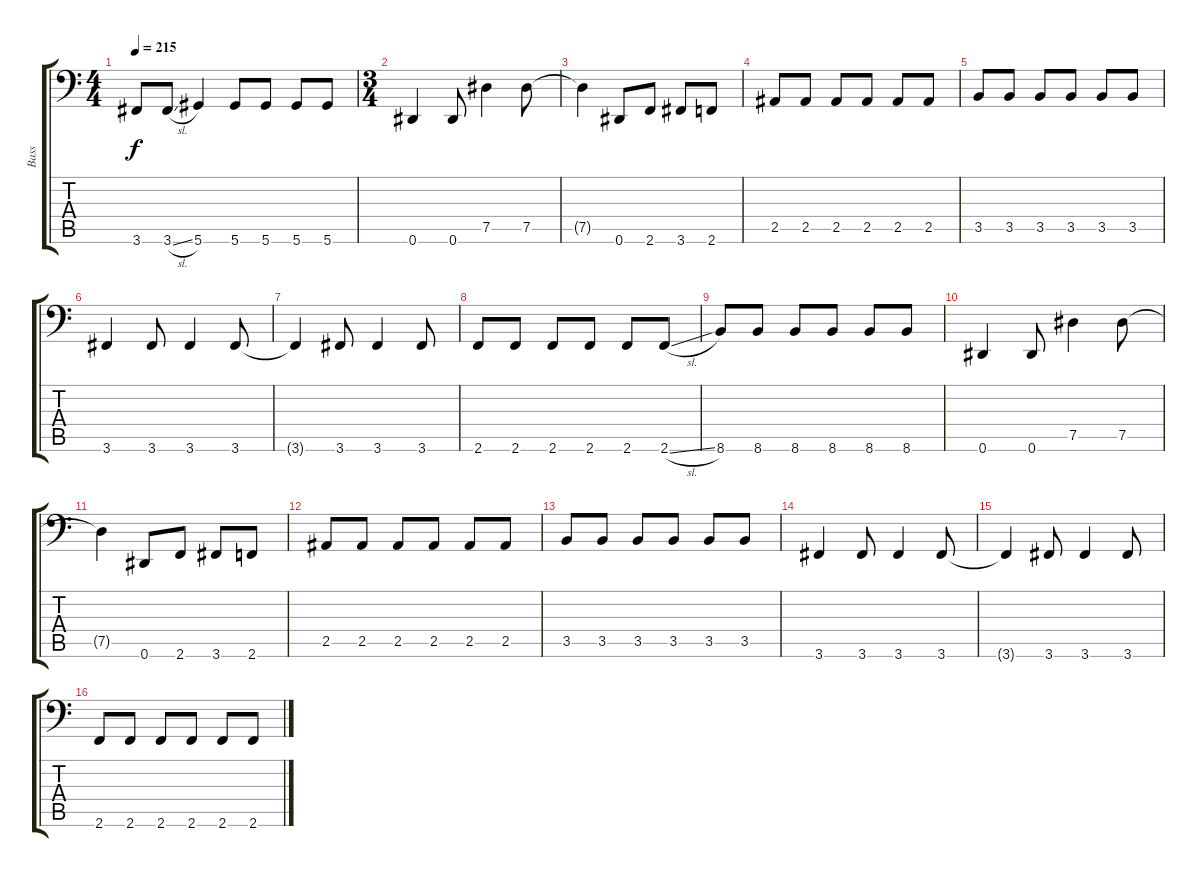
\track ("Bass" "Bass") {instrument electricbasspick}
\staff {score tabs}
\tuning (Eb3 Bb2 Gb2 Db2 Ab1 Eb1) {hide}
\ts (4 4)
\tempo 215
\clef f4
\ks c
3.6.8{dy f} 3.6{sl}.8 5.6.4 5.6.8 5.6.8 5.6.8 5.6.8 |
\ts (3 4)
0.6.4 0.6.8 7.5.4 7.5.8 |
7.5{t}.4 0.6.8 2.6.8 3.6.8 2.6.8 |
2.5.8 2.5.8 2.5.8 2.5.8 2.5.8 2.5.8 |
3.5.8 3.5.8 3.5.8 3.5.8 3.5.8 3.5.8 |
3.6.4 3.6.8 3.6.4 3.6.8 |
3.6{t}.4 3.6.8 3.6.4 3.6.8 |
2.6.8 2.6.8 2.6.8 2.6.8 2.6.8 2.6{sl}.8 |
8.6.8 8.6.8 8.6.8 8.6.8 8.6.8 8.6.8 |
0.6.4 0.6.8 7.5.4 7.5.8 |
7.5{t}.4 0.6.8 2.6.8 3.6.8 2.6.8 |
2.5.8 2.5.8 2.5.8 2.5.8 2.5.8 2.5.8 |
3.5.8 3.5.8 3.5.8 3.5.8 3.5.8 3.5.8 |
3.6.4 3.6.8 3.6.4 3.6.8 |
3.6{t}.4 3.6.8 3.6.4 3.6.8 |
2.6.8 2.6.8 2.6.8 2.6.8 2.6.8 2.6{sl}.8
